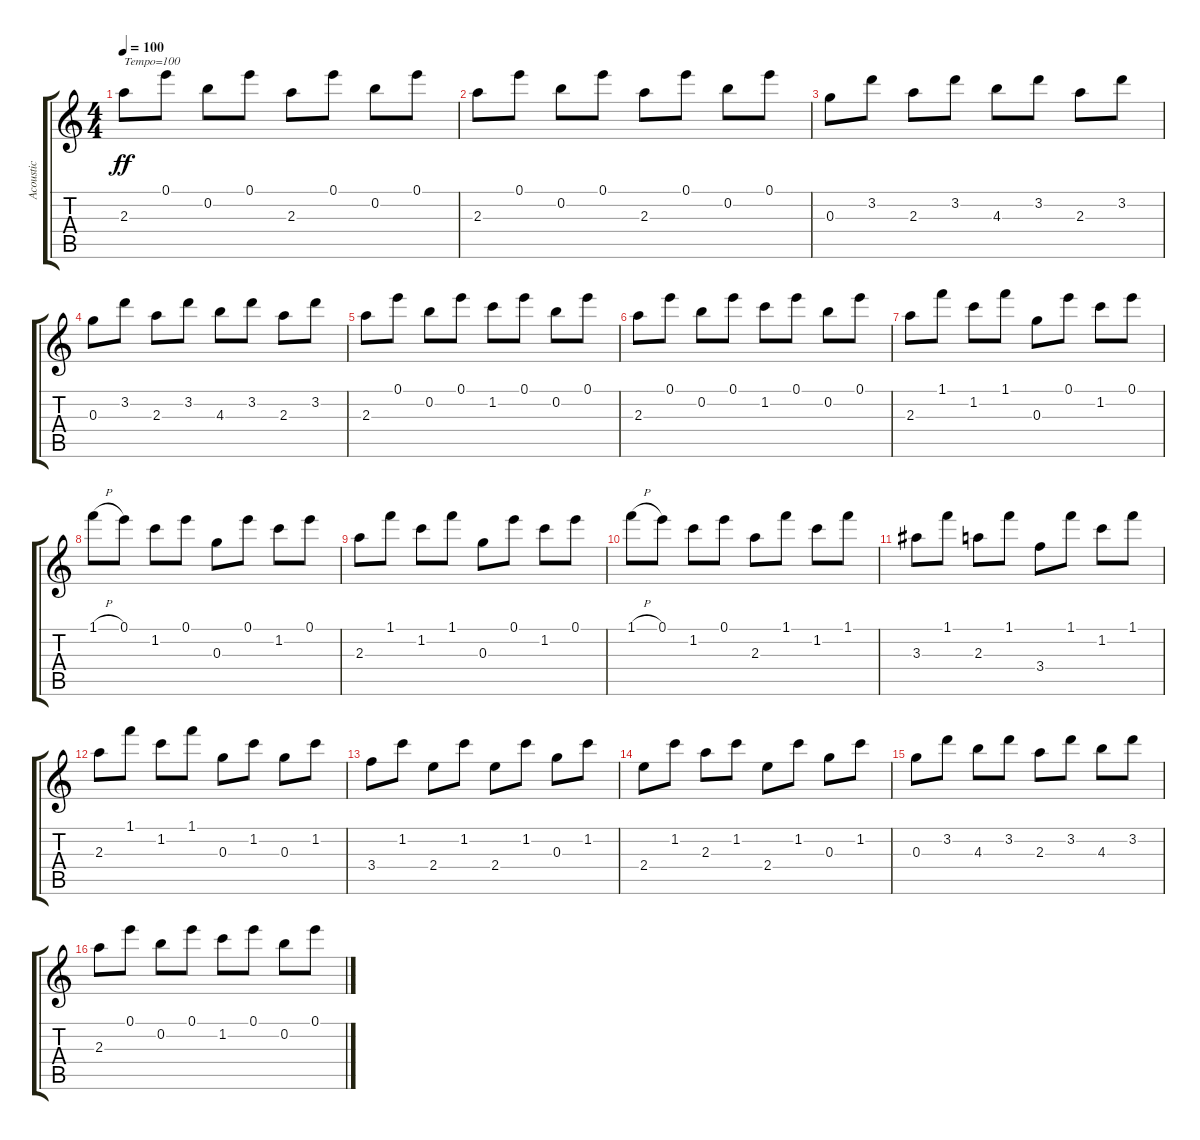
\track ("Acoustic" "Acoustic") {instrument acousticguitarsteel}
\staff {score tabs}
\tuning (E5 B4 G4 D4 A3 E3) {hide}
\ts (4 4)
\tempo 100
\clef g2
\ks c
2.3.8{txt "Tempo=100" dy ff instrument acousticguitarsteel} 0.1.8 0.2.8 0.1.8 2.3.8 0.1.8 0.2.8 0.1.8 |
2.3.8 0.1.8 0.2.8 0.1.8 2.3.8 0.1.8 0.2.8 0.1.8 |
0.3.8 3.2.8 2.3.8 3.2.8 4.3.8 3.2.8 2.3.8 3.2.8 |
0.3.8 3.2.8 2.3.8 3.2.8 4.3.8 3.2.8 2.3.8 3.2.8 |
2.3.8 0.1.8 0.2.8 0.1.8 1.2.8 0.1.8 0.2.8 0.1.8 |
2.3.8 0.1.8 0.2.8 0.1.8 1.2.8 0.1.8 0.2.8 0.1.8 |
2.3.8 1.1.8 1.2.8 1.1.8 0.3.8 0.1.8 1.2.8 0.1.8 |
1.1{h}.8 0.1.8 1.2.8 0.1.8 0.3.8 0.1.8 1.2.8 0.1.8 |
2.3.8 1.1.8 1.2.8 1.1.8 0.3.8 0.1.8 1.2.8 0.1.8 |
1.1{h}.8 0.1.8 1.2.8 0.1.8 2.3.8 1.1.8 1.2.8 1.1.8 |
3.3.8 1.1.8 2.3.8 1.1.8 3.4.8 1.1.8 1.2.8 1.1.8 |
2.3.8 1.1.8 1.2.8 1.1.8 0.3.8 1.2.8 0.3.8 1.2.8 |
3.4.8 1.2.8 2.4.8 1.2.8 2.4.8 1.2.8 0.3.8 1.2.8 |
2.4.8 1.2.8 2.3.8 1.2.8 2.4.8 1.2.8 0.3.8 1.2.8 |
0.3.8 3.2.8 4.3.8 3.2.8 2.3.8 3.2.8 4.3.8 3.2.8 |
2.3.8 0.1.8 0.2.8 0.1.8 1.2.8 0.1.8 0.2.8 0.1.8
